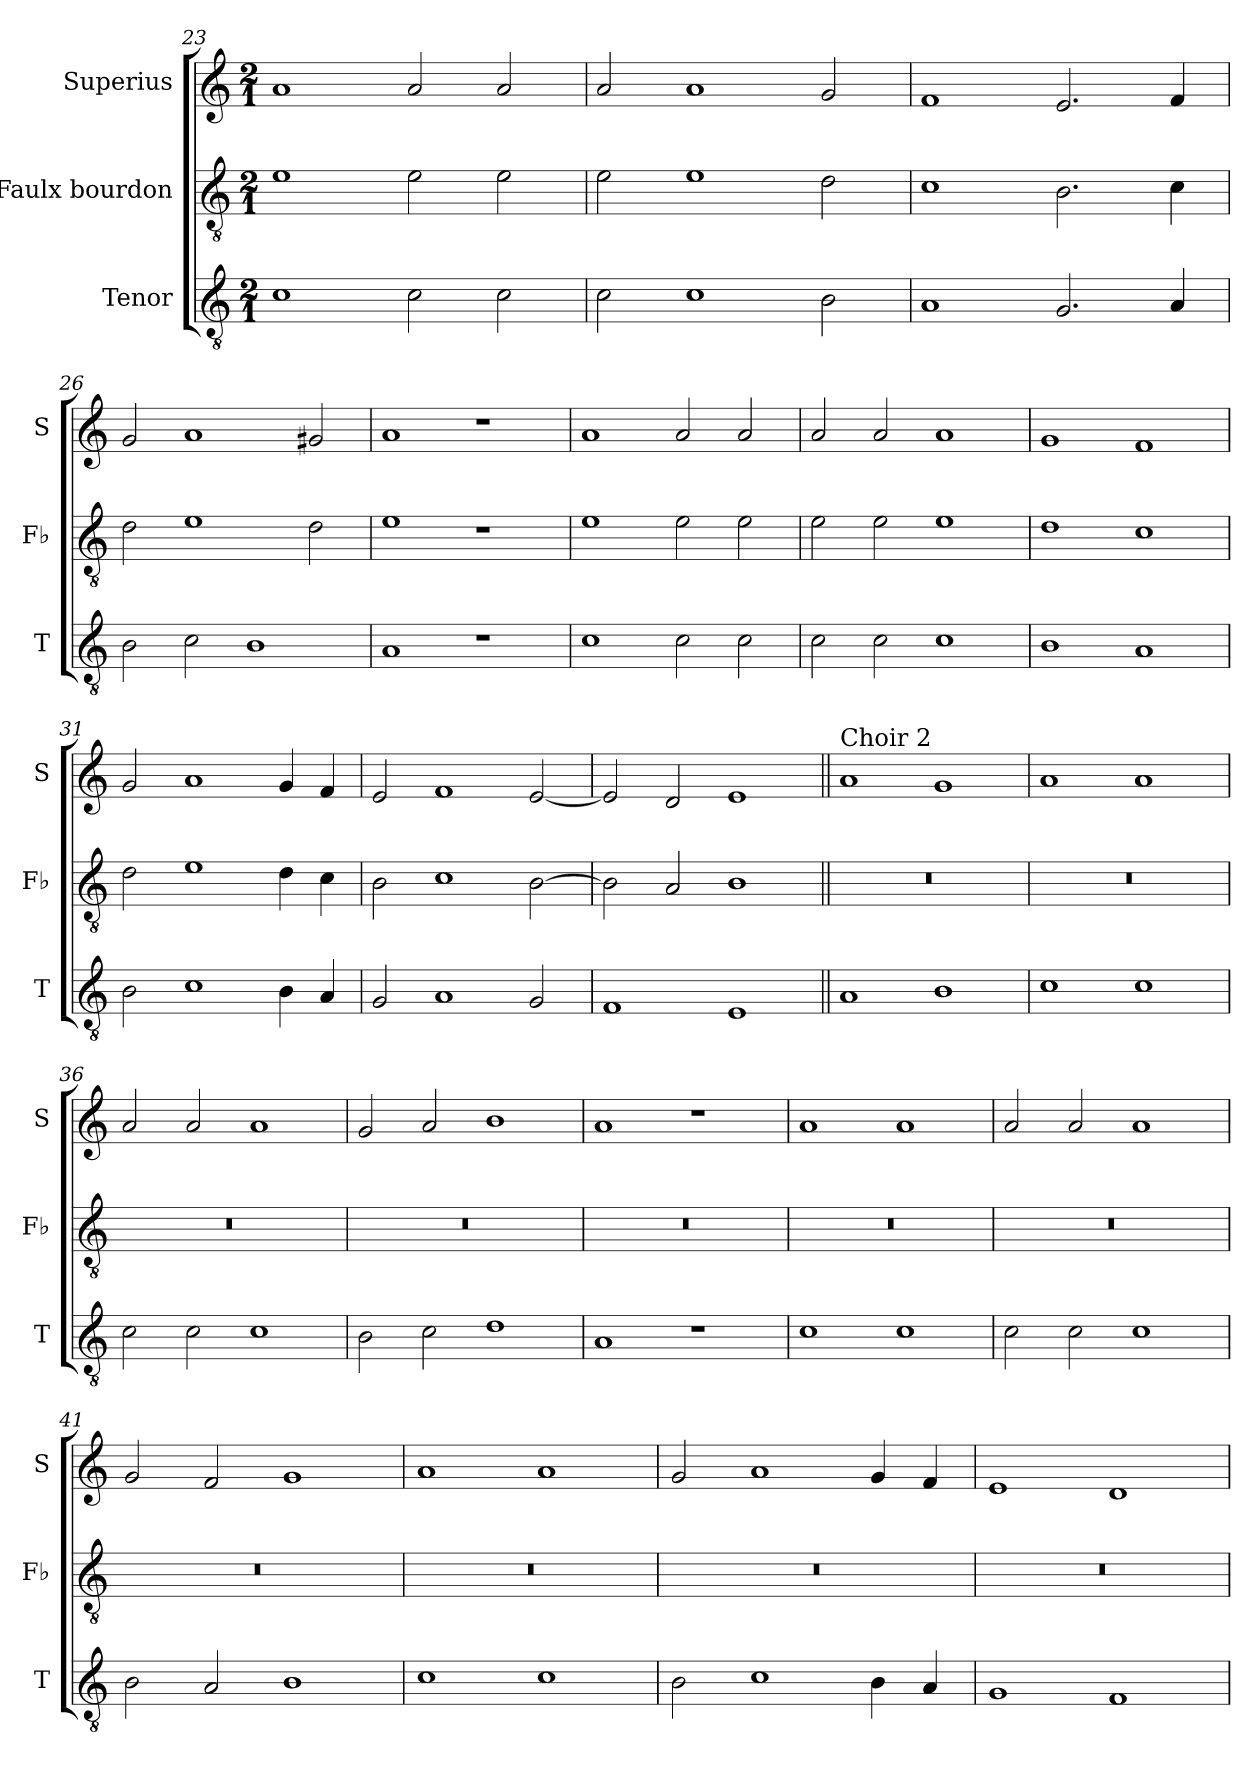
**kern	**kern	**kern
*part3	*part2	*part1
*staff3	*staff2	*staff1
*I"Tenor	*I"Faulx bourdon	*I"Superius
*I'T	*I'Fb	*I'S
*clefGv2	*clefGv2	*clefG2
*k[]	*k[]	*k[]
*M2/1	*M2/1	*M2/1
=23	=23	=23
1c	1e	1a
2c\	2e\	2a/
2c\	2e\	2a/
=24	=24	=24
2c\	2e\	2a/
1c	1e	1a
2B\	2d\	2g/
=25	=25	=25
1A	1c	1f
2.G/	2.B\	2.e/
4A/	4c\	4f/
=26	=26	=26
2B\	2d\	2g/
2c\	1e	1a
1B	.	.
.	2d\	2g#X/
=27	=27	=27
1A	1e	1a
1r	1r	1r
=28	=28	=28
1c	1e	1a
2c\	2e\	2a/
2c\	2e\	2a/
=29	=29	=29
2c\	2e\	2a/
2c\	2e\	2a/
1c	1e	1a
=30	=30	=30
1B	1d	1g
1A	1c	1f
=31	=31	=31
2B\	2d\	2g/
1c	1e	1a
4B\	4d\	4g/
4A/	4c\	4f/
=32	=32	=32
2G/	2B\	2e/
1A	1c	1f
2G/	[2B\	[2e/
=33	=33	=33
1F	2B\]	2e/]
.	2A/	2d/
1E	1B	1e
=34||	=34||	=34||
!	!	!LO:TX:a:t=Choir 2
1A	0r	1a
1B	.	1g
=35	=35	=35
1c	0r	1a
1c	.	1a
=36	=36	=36
2c\	0r	2a/
2c\	.	2a/
1c	.	1a
=37	=37	=37
2B\	0r	2g/
2c\	.	2a/
1d	.	1b
=38	=38	=38
1A	0r	1a
1r	.	1r
=39	=39	=39
1c	0r	1a
1c	.	1a
=40	=40	=40
2c\	0r	2a/
2c\	.	2a/
1c	.	1a
=41	=41	=41
2B\	0r	2g/
2A/	.	2f/
1B	.	1g
=42	=42	=42
1c	0r	1a
1c	.	1a
=43	=43	=43
2B\	0r	2g/
1c	.	1a
4B\	.	4g/
4A/	.	4f/
=44	=44	=44
1G	0r	1e
1F	.	1d
=	=	=
*-	*-	*-
